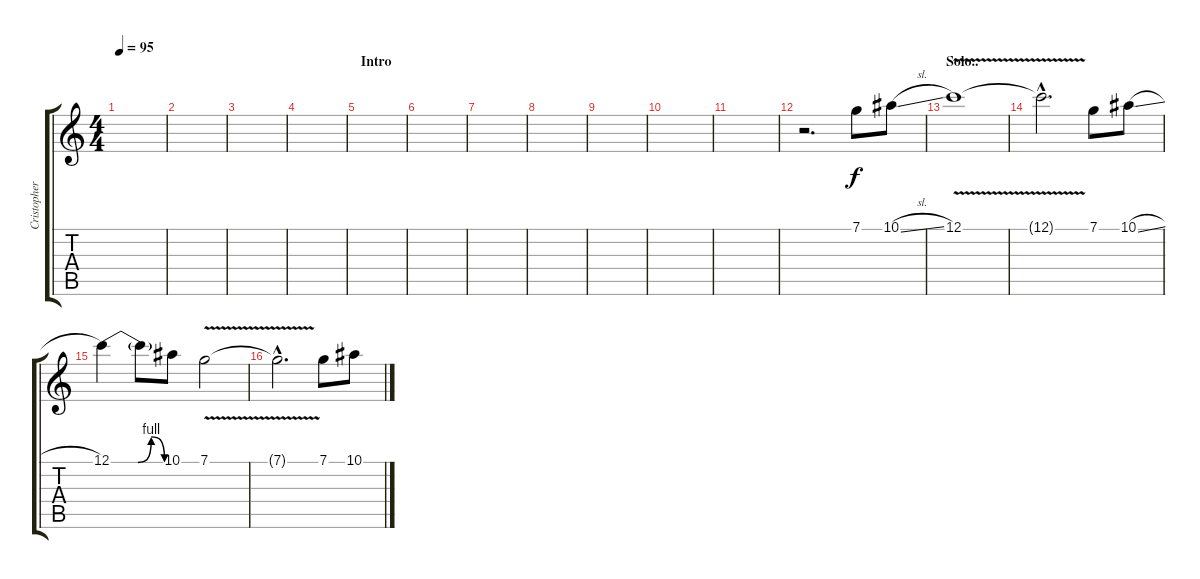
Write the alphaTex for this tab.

\track ("Cristopher (L)" "Cristopher") {instrument distortionguitar}
\staff {score tabs}
\tuning (C4 G3 Eb3 Bb2 F2 C2) {hide}
\ts (4 4)
\tempo 95
\clef g2
\ks c
|
|
|
|
\section ("" "Intro")
|
|
|
|
|
|
|
r.2{d volume 16} 7.1.8 10.1{sl}.8 |
\section ("" "Solo..")
12.1{v}.1{volume 0} |
12.1{hac t}.2{d} 7.1.8{volume 16} 10.1{sl}.8 |
12.1{be (custom 0 0 15 0 30 0 45 4 60 0)}.4 12.1{t}.8 10.1.8 7.1{v}.2 |
7.1{hac t}.2{d volume 0} 7.1.8{volume 16} 10.1{sl}.8
